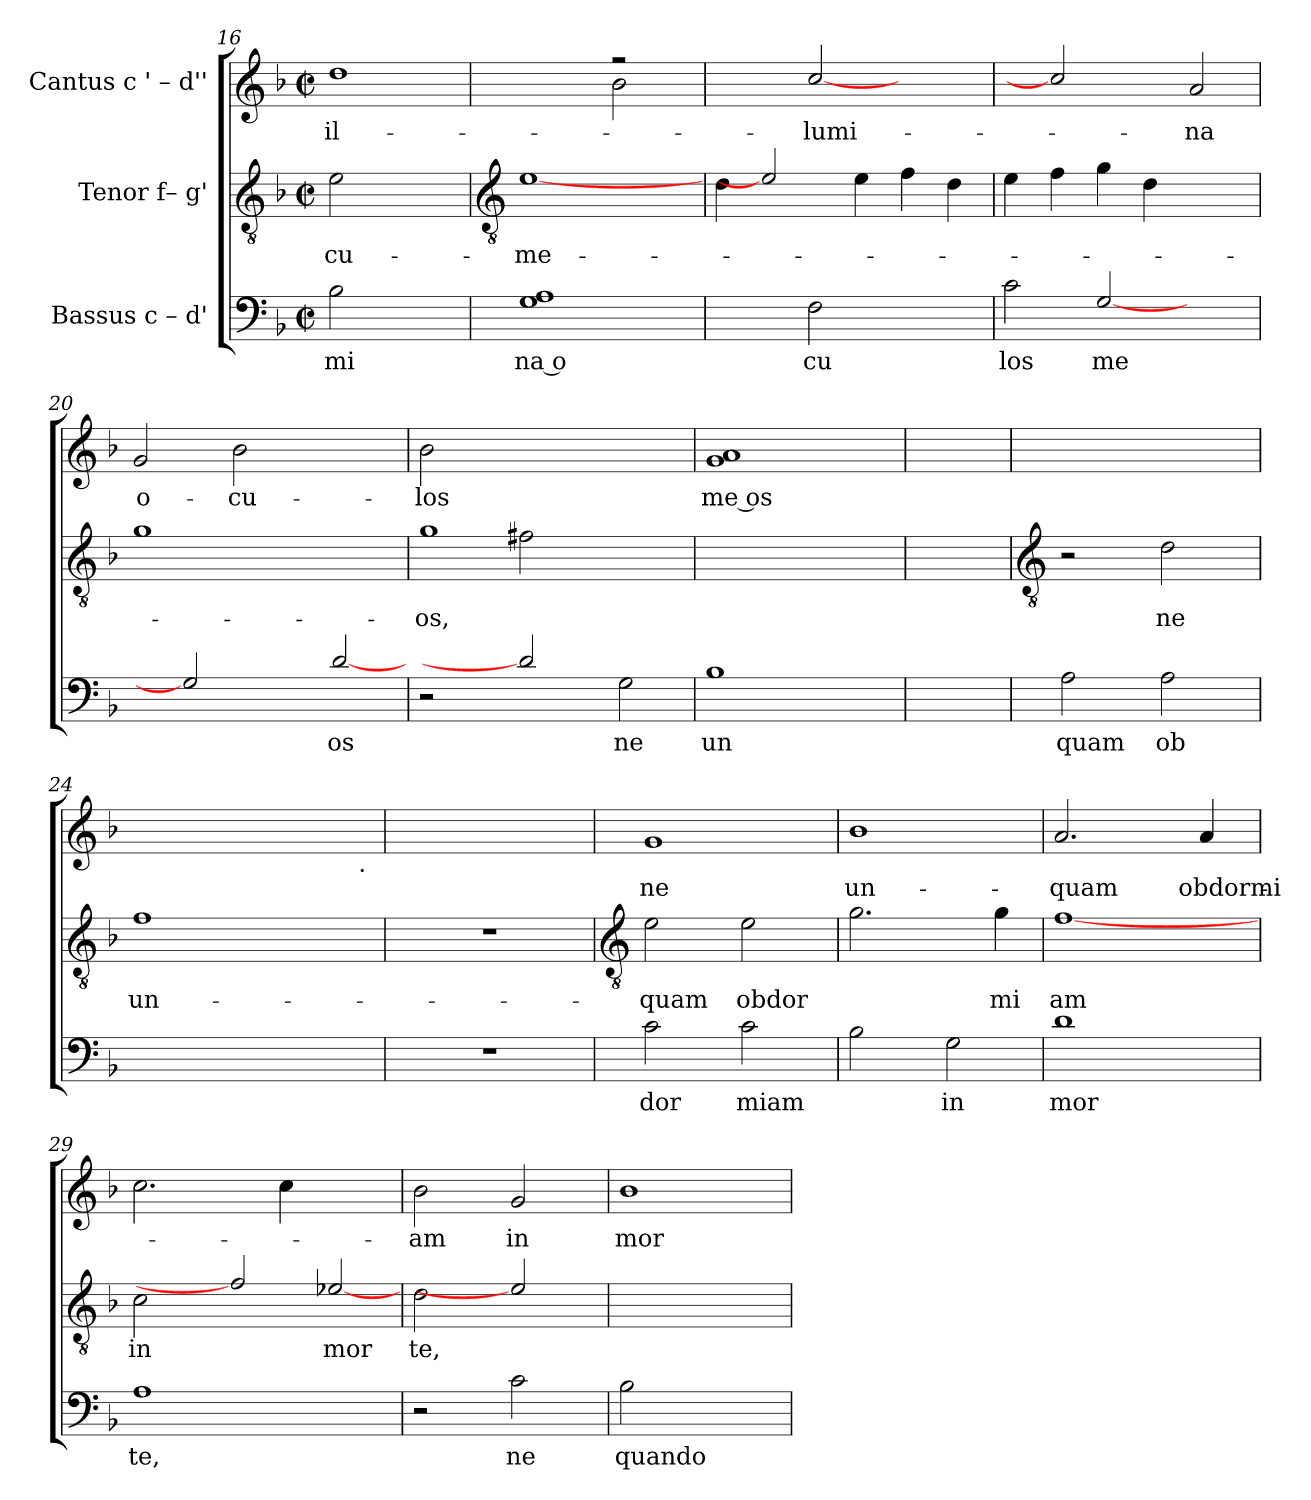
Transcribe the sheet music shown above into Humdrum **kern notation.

**kern	**text	**kern	**text	**kern	**text
*part3	*part3	*part2	*part2	*part1	*part1
*staff3	*staff3	*staff2	*staff2	*staff1	*staff1
*I"Bassus  c – d'	*	*I"Tenor  f– g'	*	*I"Cantus  c ' – d''	*
*clefF4	*	*clefGv2	*	*clefG2	*
*k[b-]	*	*k[b-]	*	*k[b-]	*
*F:	*	*F:	*	*F:	*
*M2/2	*	*M2/2	*	*M2/2	*
*met(c|)	*	*met(c|)	*	*met(c|)	*
=16A	=16A	=16A	=16A	=16A	=16A
!	!LO:LY:b	!	!LO:LY:b	!	!LO:LY:b
2B-\	mi	2e\	cu-	1dd\	il-
2ryy	.	2ryy	.	.	.
!!LO:LB:g=z
=17	=17	=17	=17	=17	=17
*	*	*clefGv2	*	*	*
!	!LO:LY:b	!	!LO:LY:b	!	!
*^	*	*^	*	*^	*
1G/ 1A/	4ryy	na o	[1e/	4ryy	-me-	4ryy	4ryy	.
.	4ryy	.	.	4ryy	.	4ryy	4ryy	.
.	4ryy	.	.	4ryy	.	2r	2b-\	.
.	4ryy	.	.	4ryy	.	.	.	.
=18A	=18A	=18A	=18A	=18A	=18A	=18A	=18A	=18A
4ryy	4ryy	.	4d\	4ryy	.	4ryy	4ryy	.
4ryy	4ryy	.	2e/]	4ryy	.	4ryy	4ryy	.
!	!	!LO:LY:b	!	!	!	!	!	!LO:LY:b
2F\	4ryy	cu	.	4ryy	.	[2cc/	4ryy	-lumi-
.	4ryy	.	4e\	4ryy	.	.	4ryy	.
2ryy	2ryy	.	4f\	2ryy	.	2ryy	2ryy	.
.	.	.	4d\	.	.	.	.	.
=19A	=19A	=19A	=19A	=19A	=19A	=19A	=19A	=19A
!	!	!LO:LY:b	!	!	!	!	!	!
2c\	4ryy	los	4e\	4ryy	.	4ryy	4ryy	.
.	4ryy	.	4f\	4ryy	.	2cc/]	4ryy	.
!	!	!LO:LY:b	!	!	!	!	!	!
[2G/	4ryy	me	4g\	4ryy	.	.	4ryy	.
.	4ryy	.	4d\	4ryy	.	4ryy	4ryy	.
!	!	!	!	!	!	!	!	!LO:LY:b
2ryy	2ryy	.	2ryy	2ryy	.	2a/	2ryy	-na
=20A	=20A	=20A	=20A	=20A	=20A	=20A	=20A	=20A
!	!	!	!	!	!	!	!	!LO:LY:b
4ryy	4ryy	.	1g/	4ryy	.	2g/	4ryy	o-
2G/]	4ryy	.	.	4ryy	.	.	4ryy	.
!	!	!	!	!	!	!	!	!LO:LY:b
.	4ryy	.	.	4ryy	.	2b-\	4ryy	-cu-
4ryy	4ryy	.	.	4ryy	.	.	4ryy	.
!	!	!LO:LY:b	!	!	!	!	!	!
[2d/	2ryy	os	2ryy	2ryy	.	2ryy	2ryy	.
=20B	=20B	=20B	=20B	=20B	=20B	=20B	=20B	=20B
!	!	!	!	!	!LO:LY:b	!	!	!LO:LY:b
2r	4ryy	.	1g/	4ryy	-os,	2b-\	4ryy	-los
.	4ryy	.	.	4ryy	.	.	4ryy	.
2d/]	4ryy	.	.	2f#X\	.	4ryy	4ryy	.
.	4ryy	.	.	.	.	4ryy	4ryy	.
!	!	!LO:LY:b	!	!	!	!	!	!
2G\	2ryy	ne	2ryy	2ryy	.	2ryy	2ryy	.
=21A	=21A	=21A	=21A	=21A	=21A	=21A	=21A	=21A
!	!	!LO:LY:b	!	!	!	!	!	!LO:LY:b
1B-/	4ryy	un	4ryy	4ryy	.	1g/ 1a/	4ryy	me os
.	4ryy	.	4ryy	4ryy	.	.	4ryy	.
.	4ryy	.	4ryy	4ryy	.	.	4ryy	.
.	4ryy	.	4ryy	4ryy	.	.	4ryy	.
*v	*v	*	*	*	*	*v	*v	*
*	*	*v	*v	*	*	*
=22	=22	=22	=22	=22	=22
4ryy	.	4ryy	.	4ryy	.
4ryy	.	4ryy	.	4ryy	.
!!LO:LB:g=z
=23	=23	=23	=23	=23	=23
*	*	*clefGv2	*	*	*
!	!LO:LY:b	!	!	!	!
*^	*	*^	*	*^	*
2A\	4ryy	quam	2r	4ryy	.	4ryy	4ryy	.
.	4ryy	.	.	4ryy	.	4ryy	4ryy	.
!	!	!LO:LY:b	!	!	!LO:LY:b	!	!	!
2A\	4ryy	ob	2d\	4ryy	ne	4ryy	4ryy	.
.	4ryy	.	.	4ryy	.	4ryy	4ryy	.
=24	=24	=24	=24	=24	=24	=24	=24	=24
!	!	!	!	!	!LO:LY:b	!	!	!
*v	*v	*	*	*	*	*	*	*
4ryy	.	1f/	4ryy	un-	4ryy	4ryy	.
4ryy	.	.	4ryy	.	4ryy	4ryy	.
4ryy	.	.	4ryy	.	4ryy	2ryy	.
4ryy	.	.	4ryy	.	32ryy	.	.
.	.	.	.	.	32ryy	.	.
.	.	.	.	.	32ryy	.	.
.	.	.	.	.	32ryy	.	.
.	.	.	.	.	32ryy	.	.
.	.	.	.	.	32ryy	.	.
!	!	!	!	!	!LO:TX:b:t=.	!	!
.	.	.	.	.	32ryy	.	.
.	.	.	.	.	32ryy	.	.
*	*	*v	*v	*	*	*	*
*	*	*	*	*v	*v	*
=25	=25	=25	=25	=25	=25
1r	.	1r	.	4ryy	.
.	.	.	.	8..ryy	.
.	.	.	.	4ryy	.
.	.	.	.	4ryy	.
.	.	.	.	32ryy	.
!!LO:LB:g=z
=26	=26	=26	=26	=26	=26
*	*	*clefGv2	*	*	*
!	!LO:LY:b	!	!LO:LY:b	!	!LO:LY:b
*^	*	*^	*	*^	*
2c\	4ryy	dor	2e\	4ryy	-quam	1g/	4ryy	ne
.	4ryy	.	.	4ryy	.	.	4ryy	.
!	!	!LO:LY:b	!	!	!LO:LY:b	!	!	!
2c\	4ryy	miam	2e\	4ryy	obdor	.	4ryy	.
.	4ryy	.	.	4ryy	.	.	4ryy	.
=27	=27	=27	=27	=27	=27	=27	=27	=27
!	!	!	!	!	!	!	!	!LO:LY:b
2B-\	4ryy	.	2.g\	4ryy	.	1b-/	4ryy	un-
.	4ryy	.	.	4ryy	.	.	4ryy	.
!	!	!LO:LY:b	!	!	!	!	!	!
2G\	4ryy	in	.	4ryy	.	.	4ryy	.
!	!	!	!	!	!LO:LY:b	!	!	!
.	4ryy	.	4g\	4ryy	mi	.	4ryy	.
=28	=28	=28	=28	=28	=28	=28	=28	=28
!	!	!LO:LY:b	!	!	!LO:LY:b	!	!	!LO:LY:b
1d/	4ryy	mor	[1f/	4ryy	am	2.a/	4ryy	-quam
.	4ryy	.	.	4ryy	.	.	4ryy	.
.	4ryy	.	.	4ryy	.	.	4ryy	.
!	!	!	!	!	!	!	!	!LO:LY:b
.	4ryy	.	.	4ryy	.	4a/	4ryy	obdormi-
=29	=29	=29	=29	=29	=29	=29	=29	=29
!	!	!LO:LY:b	!	!	!LO:LY:b	!	!	!
1A/	4ryy	te,	2c\	4ryy	in	2.cc\	4ryy	.
.	4ryy	.	.	4ryy	.	.	4ryy	.
.	4ryy	.	2f/]	4ryy	.	.	4ryy	.
.	4ryy	.	.	4ryy	.	4cc\	4ryy	.
!	!	!	!	!	!LO:LY:b	!	!	!
2ryy	2ryy	.	[2e-X/	2ryy	mor	2ryy	2ryy	.
=30	=30	=30	=30	=30	=30	=30	=30	=30
!	!	!	!	!	!LO:LY:b	!	!	!LO:LY:b
2r	4ryy	.	2d\	4ryy	te,	2b-\	4ryy	-am
.	4ryy	.	.	4ryy	.	.	4ryy	.
!	!	!LO:LY:b	!	!	!	!	!	!LO:LY:b
2c\	4ryy	ne	2e-/]	4ryy	.	2g/	4ryy	in
.	4ryy	.	.	4ryy	.	.	4ryy	.
=31	=31	=31	=31	=31	=31	=31	=31	=31
!	!	!LO:LY:b	!	!	!	!	!	!LO:LY:b
*	*	*	*v	*v	*	*	*	*
2B-\	4ryy	quando	4ryy	.	1b-/	4ryy	mor-
.	4ryy	.	4ryy	.	.	4ryy	.
2ryy	2ryy	.	2ryy	.	.	2ryy	.
*v	*v	*	*	*	*v	*v	*
=	=	=	=	=	=
*-	*-	*-	*-	*-	*-
